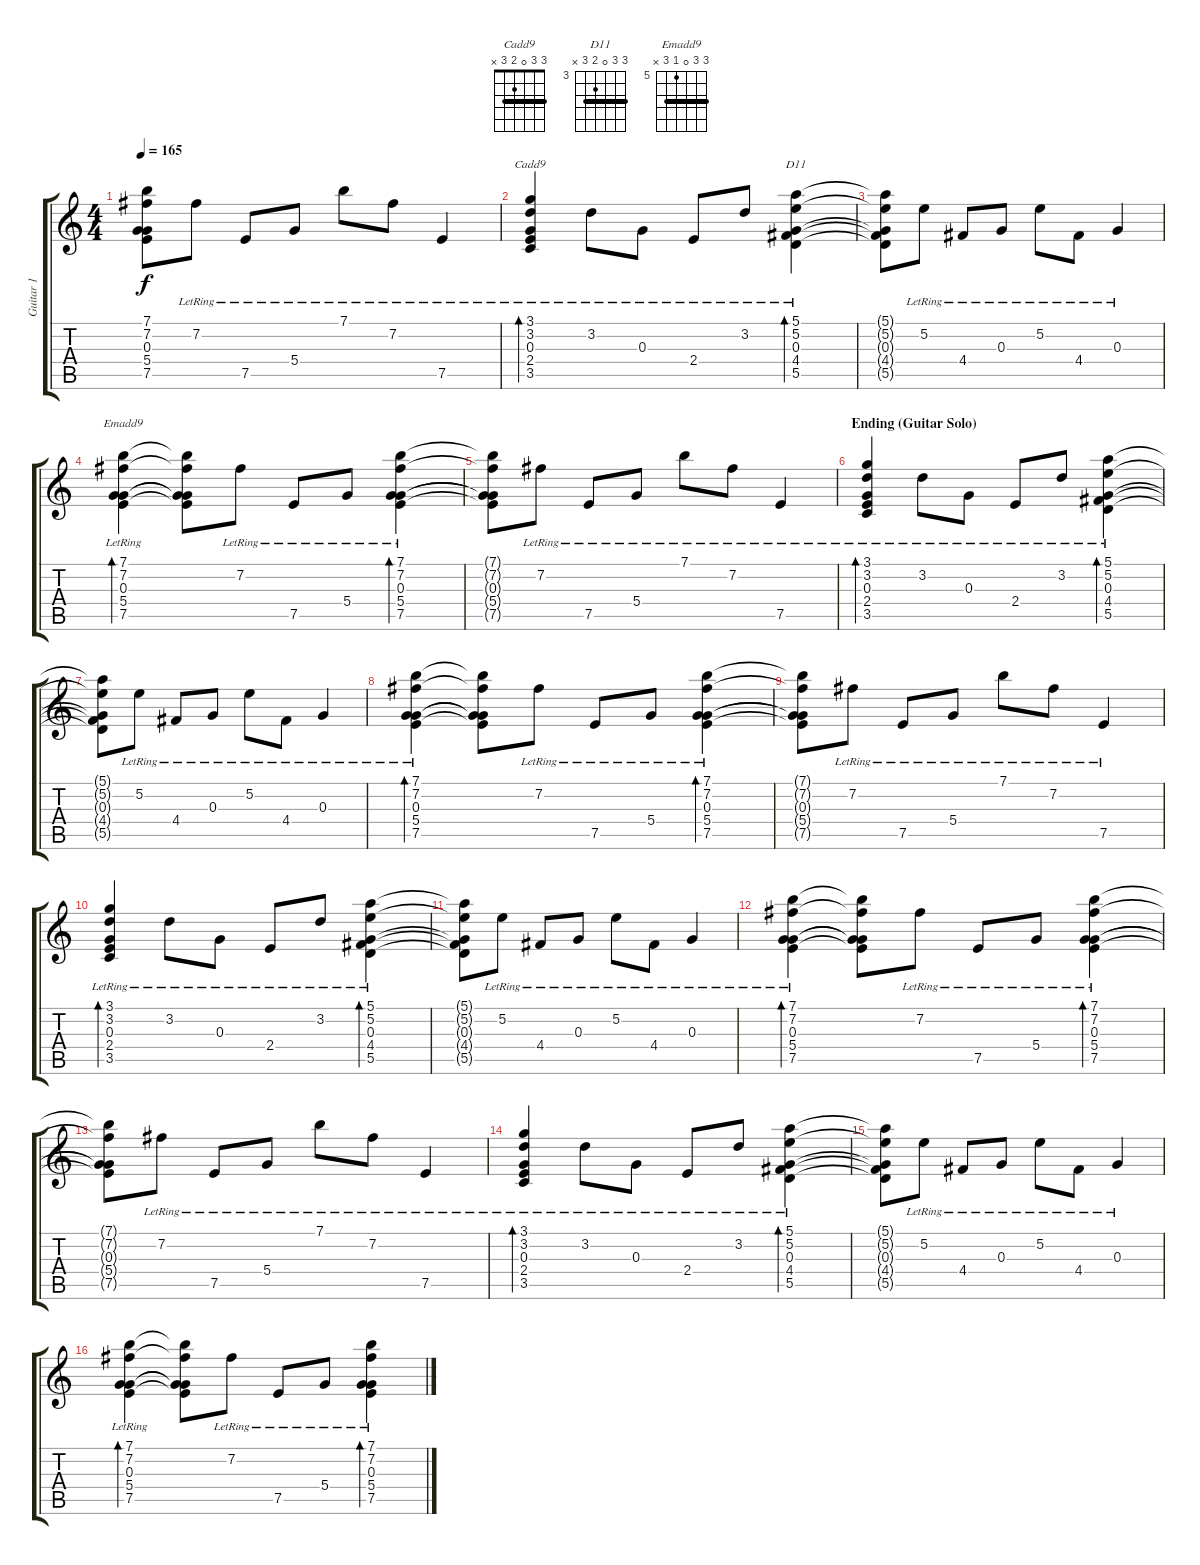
\track ("Guitar 1" "Guitar 1") {instrument acousticguitarsteel}
\staff {score tabs}
\tuning (E4 B3 G3 D3 A2 E2) {hide}
\chord ("Cadd9" 3 3 0 2 3 x) {barre 3}
\chord ("D11" 5 5 0 4 5 x) {firstfret 3 barre 5}
\chord ("Emadd9" 7 7 0 5 7 x) {firstfret 5 barre 7}
\ts (4 4)
\tempo 165
\clef g2
\ks c
(7.1{t} 7.2{t} 0.3{t} 5.4{t} 7.5{t}).8{dy f} 7.2{lr}.8 7.5{lr}.8 5.4{lr}.8 7.1{lr}.8 7.2{lr}.8 7.5{lr}.4 |
(3.1 3.2{lr} 0.3{lr} 2.4{lr} 3.5).4{bd 60 ch "Cadd9"} 3.2{lr}.8 0.3{lr}.8 2.4{lr}.8 3.2{lr}.8 (5.1{lr} 5.2{lr} 0.3{lr} 4.4{lr} 5.5{lr}).4{bd 60 ch "D11"} |
(5.1{t} 5.2{t} 0.3{t} 4.4{t} 5.5{t}).8 5.2{lr}.8 4.4{lr}.8 0.3{lr}.8 5.2{lr}.8 4.4{lr}.8 0.3{lr}.4 |
(7.1{lr} 7.2{lr} 0.3{lr} 5.4{lr} 7.5{lr}).4{bd 60 ch "Emadd9"} (7.1{t} 7.2{t} 0.3{t} 5.4{t} 7.5{t}).8 7.2{lr}.8 7.5{lr}.8 5.4{lr}.8 (7.1{lr} 7.2{lr} 0.3{lr} 5.4{lr} 7.5{lr}).4{bd 60} |
(7.1{t} 7.2{t} 0.3{t} 5.4{t} 7.5{t}).8 7.2{lr}.8 7.5{lr}.8 5.4{lr}.8 7.1{lr}.8 7.2{lr}.8 7.5{lr}.4 |
\section ("" "Ending (Guitar Solo)")
(3.1 3.2{lr} 0.3{lr} 2.4{lr} 3.5).4{bd 60} 3.2{lr}.8 0.3{lr}.8 2.4{lr}.8 3.2{lr}.8 (5.1{lr} 5.2{lr} 0.3{lr} 4.4{lr} 5.5{lr}).4{bd 60} |
(5.1{t} 5.2{t} 0.3{t} 4.4{t} 5.5{t}).8 5.2{lr}.8 4.4{lr}.8 0.3{lr}.8 5.2{lr}.8 4.4{lr}.8 0.3{lr}.4 |
(7.1{lr} 7.2{lr} 0.3{lr} 5.4{lr} 7.5{lr}).4{bd 60} (7.1{t} 7.2{t} 0.3{t} 5.4{t} 7.5{t}).8 7.2{lr}.8 7.5{lr}.8 5.4{lr}.8 (7.1{lr} 7.2{lr} 0.3{lr} 5.4{lr} 7.5{lr}).4{bd 60} |
(7.1{t} 7.2{t} 0.3{t} 5.4{t} 7.5{t}).8 7.2{lr}.8 7.5{lr}.8 5.4{lr}.8 7.1{lr}.8 7.2{lr}.8 7.5{lr}.4 |
(3.1 3.2{lr} 0.3{lr} 2.4{lr} 3.5).4{bd 60} 3.2{lr}.8 0.3{lr}.8 2.4{lr}.8 3.2{lr}.8 (5.1{lr} 5.2{lr} 0.3{lr} 4.4{lr} 5.5{lr}).4{bd 60} |
(5.1{t} 5.2{t} 0.3{t} 4.4{t} 5.5{t}).8 5.2{lr}.8 4.4{lr}.8 0.3{lr}.8 5.2{lr}.8 4.4{lr}.8 0.3{lr}.4 |
(7.1{lr} 7.2{lr} 0.3{lr} 5.4{lr} 7.5{lr}).4{bd 60} (7.1{t} 7.2{t} 0.3{t} 5.4{t} 7.5{t}).8 7.2{lr}.8 7.5{lr}.8 5.4{lr}.8 (7.1{lr} 7.2{lr} 0.3{lr} 5.4{lr} 7.5{lr}).4{bd 60} |
(7.1{t} 7.2{t} 0.3{t} 5.4{t} 7.5{t}).8 7.2{lr}.8 7.5{lr}.8 5.4{lr}.8 7.1{lr}.8 7.2{lr}.8 7.5{lr}.4 |
(3.1 3.2{lr} 0.3{lr} 2.4{lr} 3.5).4{bd 60} 3.2{lr}.8 0.3{lr}.8 2.4{lr}.8 3.2{lr}.8 (5.1{lr} 5.2{lr} 0.3{lr} 4.4{lr} 5.5{lr}).4{bd 60} |
(5.1{t} 5.2{t} 0.3{t} 4.4{t} 5.5{t}).8 5.2{lr}.8 4.4{lr}.8 0.3{lr}.8 5.2{lr}.8 4.4{lr}.8 0.3{lr}.4 |
(7.1{lr} 7.2{lr} 0.3{lr} 5.4{lr} 7.5{lr}).4{bd 60} (7.1{t} 7.2{t} 0.3{t} 5.4{t} 7.5{t}).8 7.2{lr}.8 7.5{lr}.8 5.4{lr}.8 (7.1{lr} 7.2{lr} 0.3{lr} 5.4{lr} 7.5{lr}).4{bd 60}
